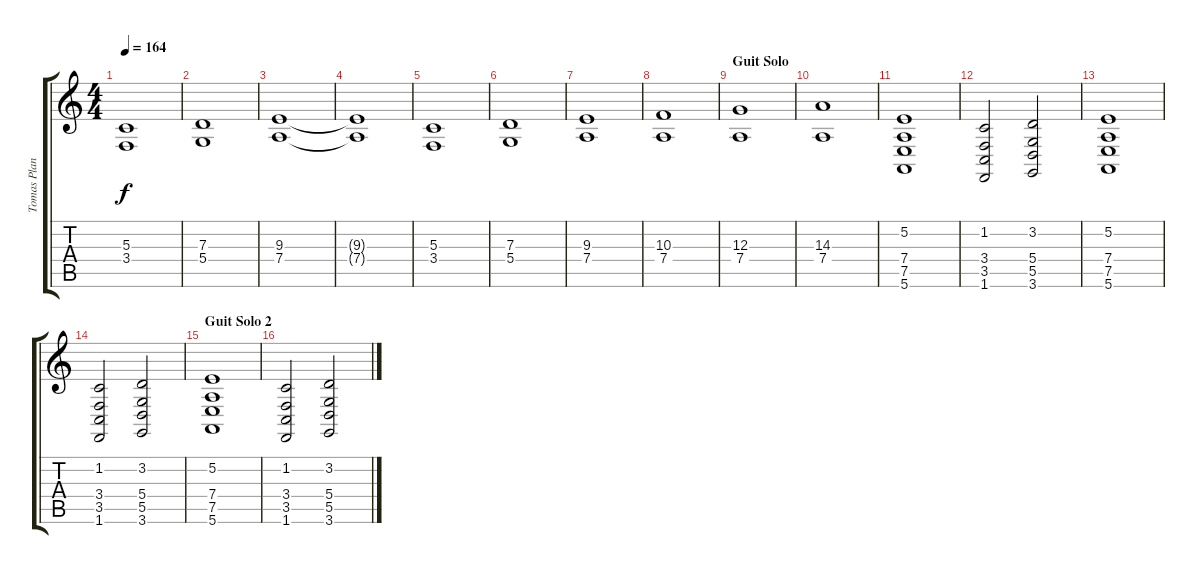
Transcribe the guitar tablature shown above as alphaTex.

\track ("Tomas Planman - Keyboards" "Tomas Plan") {instrument orchestrahit}
\staff {score tabs}
\tuning (E4 B3 G3 D3 A2 E2) {hide}
\ts (4 4)
\tempo 164
\clef g2
\ks c
(5.3 3.4).1{dy f} |
(7.3 5.4).1 |
(9.3 7.4).1{instrument stringensemble1} |
(9.3{t} 7.4{t}).1 |
(5.3 3.4).1 |
(7.3 5.4).1 |
(9.3 7.4).1{instrument stringensemble1} |
(10.3 7.4).1 |
\section ("" "Guit Solo ")
(12.3 7.4).1 |
(14.3 7.4).1 |
(5.2 7.4 7.5 5.6).1{volume 11 instrument choiraahs} |
(1.2 3.4 3.5 1.6).2 (3.2 5.4 5.5 3.6).2 |
(5.2 7.4 7.5 5.6).1 |
(1.2 3.4 3.5 1.6).2 (3.2 5.4 5.5 3.6).2 |
\section ("" "Guit Solo 2")
(5.2 7.4 7.5 5.6).1 |
(1.2 3.4 3.5 1.6).2 (3.2 5.4 5.5 3.6).2
